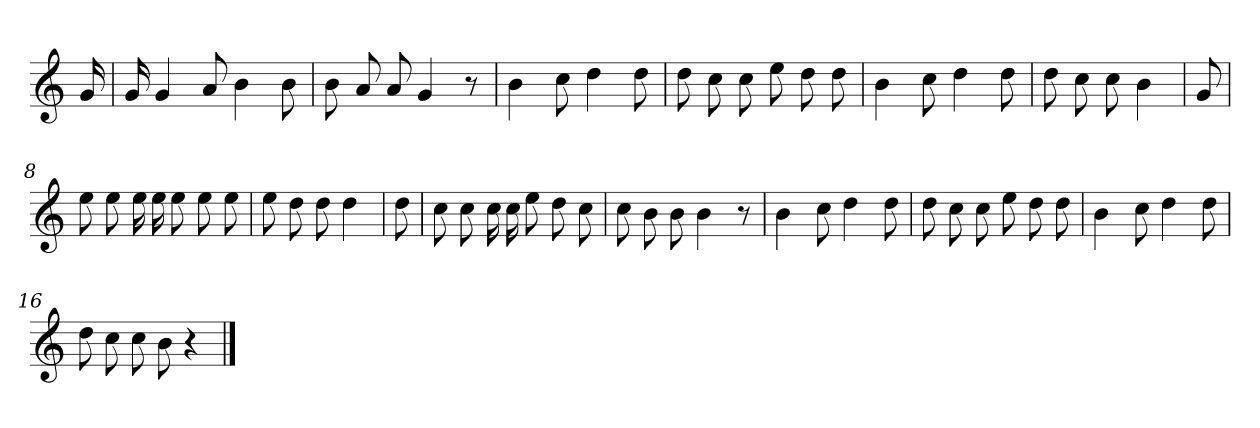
**kern
*part1
*staff1
*clefG2
*k[]
=
16g
=1
16g
4g
8a
4b
8b
=2
8b
8a
8a
4g
8r
=3
4b
8cc
4dd
8dd
=4
8dd
8cc
8cc
8ee
8dd
8dd
=5
4b
8cc
4dd
8dd
=6
8dd
8cc
8cc
4b
=7
8g
=8
8ee
8ee
16ee
16ee
8ee
8ee
8ee
=9
8ee
8dd
8dd
4dd
=10
8dd
=11
8cc
8cc
16cc
16cc
8ee
8dd
8cc
=12
8cc
8b
8b
4b
8r
=13
4b
8cc
4dd
8dd
=14
8dd
8cc
8cc
8ee
8dd
8dd
=15
4b
8cc
4dd
8dd
=16
8dd
8cc
8cc
8b
4r
==
*-
